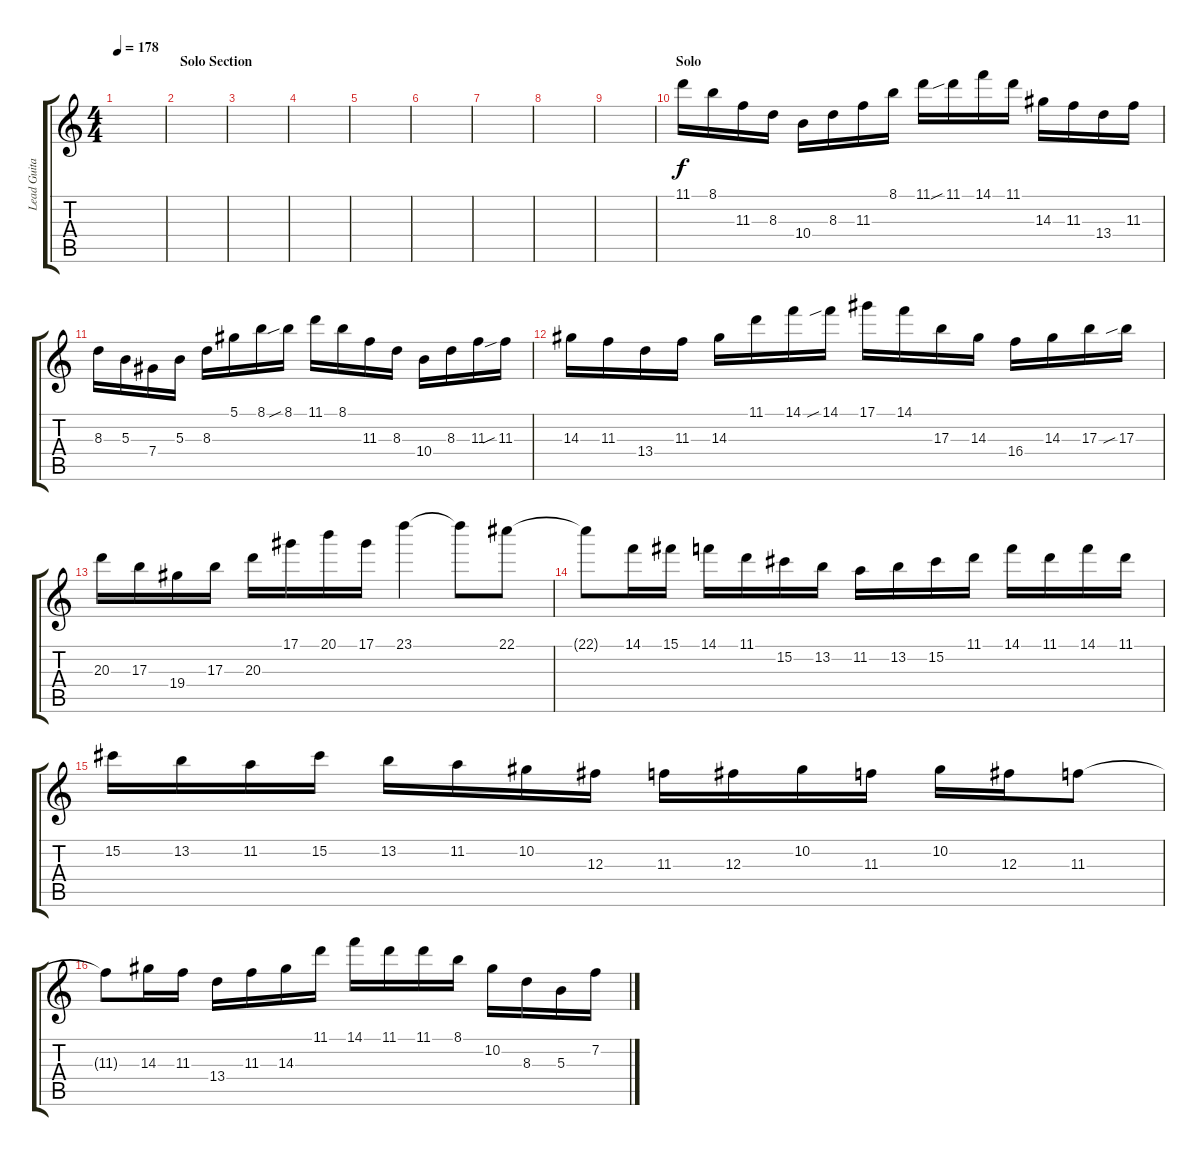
\track ("Lead Guitar" "Lead Guita") {instrument distortionguitar}
\staff {score tabs}
\tuning (Eb4 Bb3 Gb3 Db3 Ab2 Db2) {hide}
\ts (4 4)
\tempo 178
\clef g2
\ks c
|
\section ("" "Solo Section")
|
|
|
|
|
|
|
|
\section ("" "Solo")
11.1.16 8.1.16 11.3.16 8.3.16 10.4.16 8.3.16 11.3.16 8.1.16 11.1.16 11.1{sib}.16 14.1.16 11.1.16 14.3.16 11.3.16 13.4.16 11.3.16 |
8.3.16 5.3.16 7.4.16 5.3.16 8.3.16 5.1.16 8.1.16 8.1{sib}.16 11.1.16 8.1.16 11.3.16 8.3.16 10.4.16 8.3.16 11.3.16 11.3{sib}.16 |
14.3.16 11.3.16 13.4.16 11.3.16 14.3.16 11.1.16 14.1.16 14.1{sib}.16 17.1.16 14.1.16 17.3.16 14.3.16 16.4.16 14.3.16 17.3.16 17.3{sib}.16 |
20.3.16 17.3.16 19.4.16 17.3.16 20.3.16 17.1.16 20.1.16 17.1.16 23.1.4 23.1{t}.8 22.1.8 |
22.1{t}.8 14.1.16 15.1.16 14.1.16 11.1.16 15.2.16 13.2.16 11.2.16 13.2.16 15.2.16 11.1.16 14.1.16 11.1.16 14.1.16 11.1.16 |
15.2.16 13.2.16 11.2.16 15.2.16 13.2.16 11.2.16 10.2.16 12.3.16 11.3.16 12.3.16 10.2.16 11.3.16 10.2.16 12.3.16 11.3.8 |
11.3{t}.8 14.3.16 11.3.16 13.4.16 11.3.16 14.3.16 11.1.16 14.1.16 11.1.16 11.1.16 8.1.16 10.2.16 8.3.16 5.3.16 7.2.16
